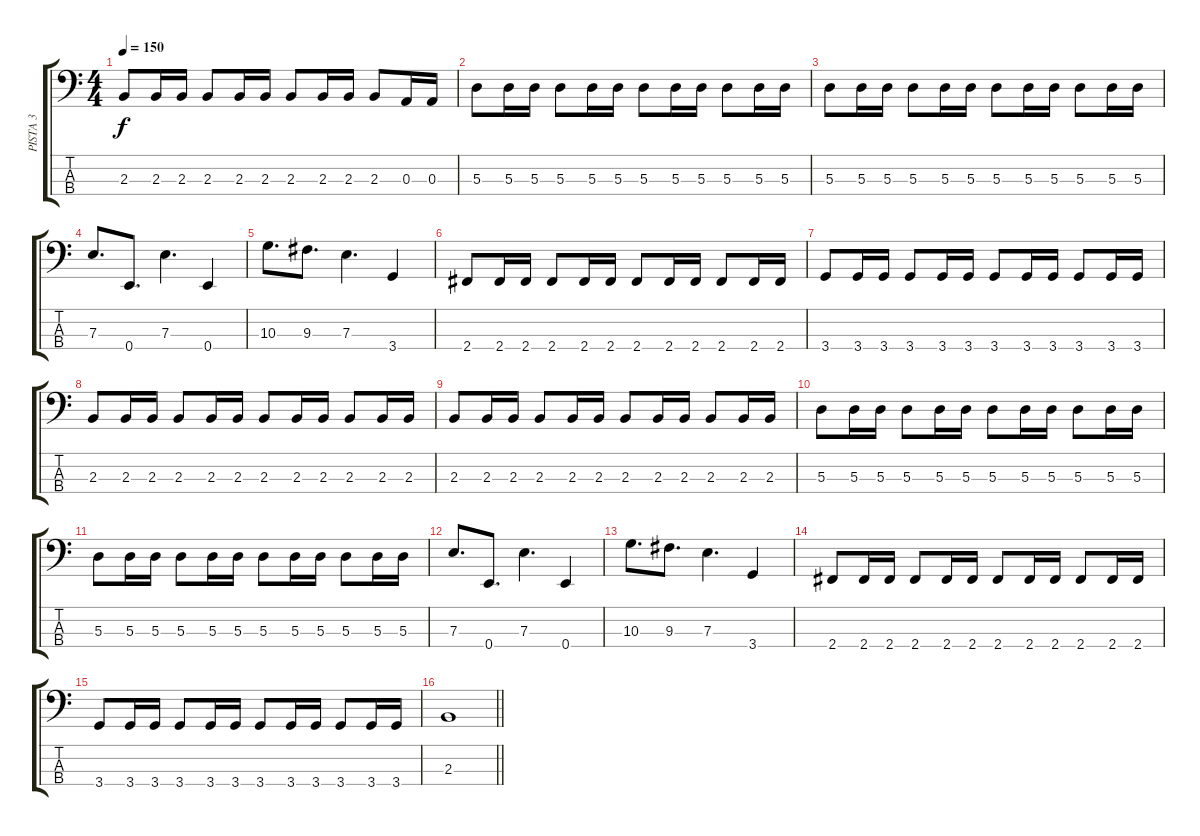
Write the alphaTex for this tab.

\track ("PISTA 3" "PISTA 3") {instrument electricbasspick}
\staff {score tabs}
\tuning (G2 D2 A1 E1) {hide}
\ts (4 4)
\tempo 150
\clef f4
\ks c
2.3.8{dy f} 2.3.16 2.3.16 2.3.8 2.3.16 2.3.16 2.3.8 2.3.16 2.3.16 2.3.8 0.3.16 0.3.16 |
5.3.8 5.3.16 5.3.16 5.3.8 5.3.16 5.3.16 5.3.8 5.3.16 5.3.16 5.3.8 5.3.16 5.3.16 |
5.3.8 5.3.16 5.3.16 5.3.8 5.3.16 5.3.16 5.3.8 5.3.16 5.3.16 5.3.8 5.3.16 5.3.16 |
7.3.8{d} 0.4.8{d} 7.3.4{d} 0.4.4 |
10.3.8{d} 9.3.8{d} 7.3.4{d} 3.4.4 |
2.4.8 2.4.16 2.4.16 2.4.8 2.4.16 2.4.16 2.4.8 2.4.16 2.4.16 2.4.8 2.4.16 2.4.16 |
3.4.8 3.4.16 3.4.16 3.4.8 3.4.16 3.4.16 3.4.8 3.4.16 3.4.16 3.4.8 3.4.16 3.4.16 |
2.3.8 2.3.16 2.3.16 2.3.8 2.3.16 2.3.16 2.3.8 2.3.16 2.3.16 2.3.8 2.3.16 2.3.16 |
2.3.8 2.3.16 2.3.16 2.3.8 2.3.16 2.3.16 2.3.8 2.3.16 2.3.16 2.3.8 2.3.16 2.3.16 |
5.3.8 5.3.16 5.3.16 5.3.8 5.3.16 5.3.16 5.3.8 5.3.16 5.3.16 5.3.8 5.3.16 5.3.16 |
5.3.8 5.3.16 5.3.16 5.3.8 5.3.16 5.3.16 5.3.8 5.3.16 5.3.16 5.3.8 5.3.16 5.3.16 |
7.3.8{d} 0.4.8{d} 7.3.4{d} 0.4.4 |
10.3.8{d} 9.3.8{d} 7.3.4{d} 3.4.4 |
2.4.8 2.4.16 2.4.16 2.4.8 2.4.16 2.4.16 2.4.8 2.4.16 2.4.16 2.4.8 2.4.16 2.4.16 |
3.4.8 3.4.16 3.4.16 3.4.8 3.4.16 3.4.16 3.4.8 3.4.16 3.4.16 3.4.8 3.4.16 3.4.16 |
\barLineRight lightlight
2.3.1
